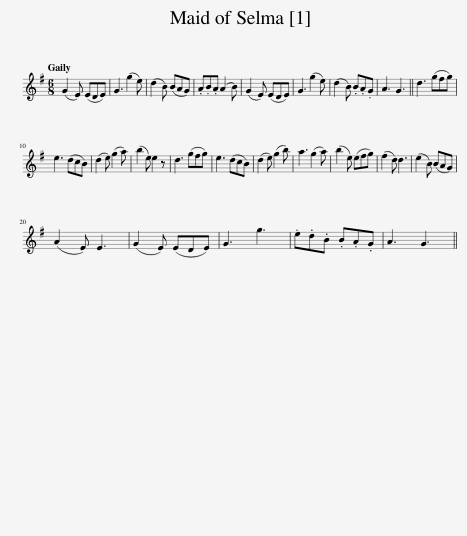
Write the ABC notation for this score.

X:1
L:1/8
Q:1/4=120
M:6/8
I:linebreak $
K:Emin
V:1 treble
V:1
 (G2 E) (EDE) | G3 (g2 e) | (d2 B) (BAG) | .A.B.A (A2 B) | (G2 E) (EDE) | %5
 G3 (g2 e) | (d2 B) .B.A.G | A3 G3 || d3 (gfg) |$ e3 (dcB) | %10
 (d2 e) (g2 a) | (b2 e) e2 z | d3 (gfg) | e3 (dcB) | (d2 e) (g2 b) | %15
 a3 (g2 a) | (b2 e) (efg) | (f2 d) d3 | (e2 B) (BAG) |$ (A2 E) E3 | %20
 (G2 E) (EDE) | G3 g3 | .e.d.B .B.A.G | A3 G3 || %24
